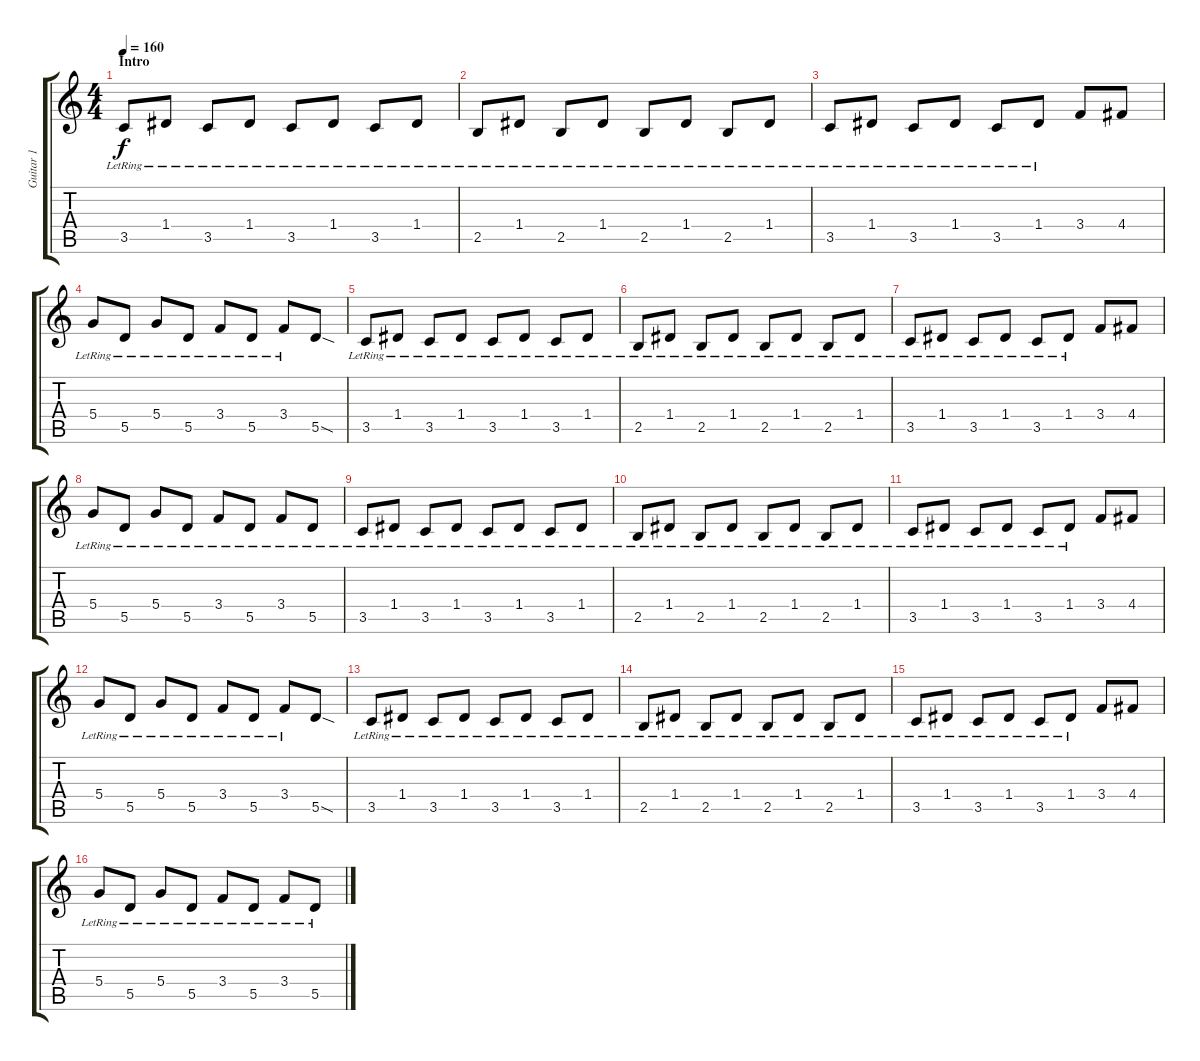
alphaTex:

\track ("Guitar 1" "Guitar 1") {instrument distortionguitar}
\staff {score tabs}
\tuning (E4 B3 G3 D3 A2 E2) {hide}
\ts (4 4)
\section ("" "Intro")
\tempo 160
\clef g2
\ks c
3.5{lr}.8{dy f instrument distortionguitar} 1.4{lr}.8 3.5{lr}.8 1.4{lr}.8 3.5{lr}.8 1.4{lr}.8 3.5{lr}.8 1.4{lr}.8 |
2.5{lr}.8 1.4{lr}.8 2.5{lr}.8 1.4{lr}.8 2.5{lr}.8 1.4{lr}.8 2.5{lr}.8 1.4{lr}.8 |
3.5{lr}.8 1.4{lr}.8 3.5{lr}.8 1.4{lr}.8 3.5{lr}.8 1.4{lr}.8 3.4.8 4.4.8 |
5.4{lr}.8 5.5{lr}.8 5.4{lr}.8 5.5{lr}.8 3.4{lr}.8 5.5{lr}.8 3.4{lr}.8 5.5{sod}.8 |
3.5{lr}.8 1.4{lr}.8 3.5{lr}.8 1.4{lr}.8 3.5{lr}.8 1.4{lr}.8 3.5{lr}.8 1.4{lr}.8 |
2.5{lr}.8 1.4{lr}.8 2.5{lr}.8 1.4{lr}.8 2.5{lr}.8 1.4{lr}.8 2.5{lr}.8 1.4{lr}.8 |
3.5{lr}.8 1.4{lr}.8 3.5{lr}.8 1.4{lr}.8 3.5{lr}.8 1.4{lr}.8 3.4.8 4.4.8 |
5.4{lr}.8 5.5{lr}.8 5.4{lr}.8 5.5{lr}.8 3.4{lr}.8 5.5{lr}.8 3.4{lr}.8 5.5{lr}.8 |
3.5{lr}.8 1.4{lr}.8 3.5{lr}.8 1.4{lr}.8 3.5{lr}.8 1.4{lr}.8 3.5{lr}.8 1.4{lr}.8 |
2.5{lr}.8 1.4{lr}.8 2.5{lr}.8 1.4{lr}.8 2.5{lr}.8 1.4{lr}.8 2.5{lr}.8 1.4{lr}.8 |
3.5{lr}.8 1.4{lr}.8 3.5{lr}.8 1.4{lr}.8 3.5{lr}.8 1.4{lr}.8 3.4.8 4.4.8 |
5.4{lr}.8 5.5{lr}.8 5.4{lr}.8 5.5{lr}.8 3.4{lr}.8 5.5{lr}.8 3.4{lr}.8 5.5{sod}.8 |
3.5{lr}.8 1.4{lr}.8 3.5{lr}.8 1.4{lr}.8 3.5{lr}.8 1.4{lr}.8 3.5{lr}.8 1.4{lr}.8 |
2.5{lr}.8 1.4{lr}.8 2.5{lr}.8 1.4{lr}.8 2.5{lr}.8 1.4{lr}.8 2.5{lr}.8 1.4{lr}.8 |
3.5{lr}.8 1.4{lr}.8 3.5{lr}.8 1.4{lr}.8 3.5{lr}.8 1.4{lr}.8 3.4.8 4.4.8 |
5.4{lr}.8 5.5{lr}.8 5.4{lr}.8 5.5{lr}.8 3.4{lr}.8 5.5{lr}.8 3.4{lr}.8 5.5{lr}.8
